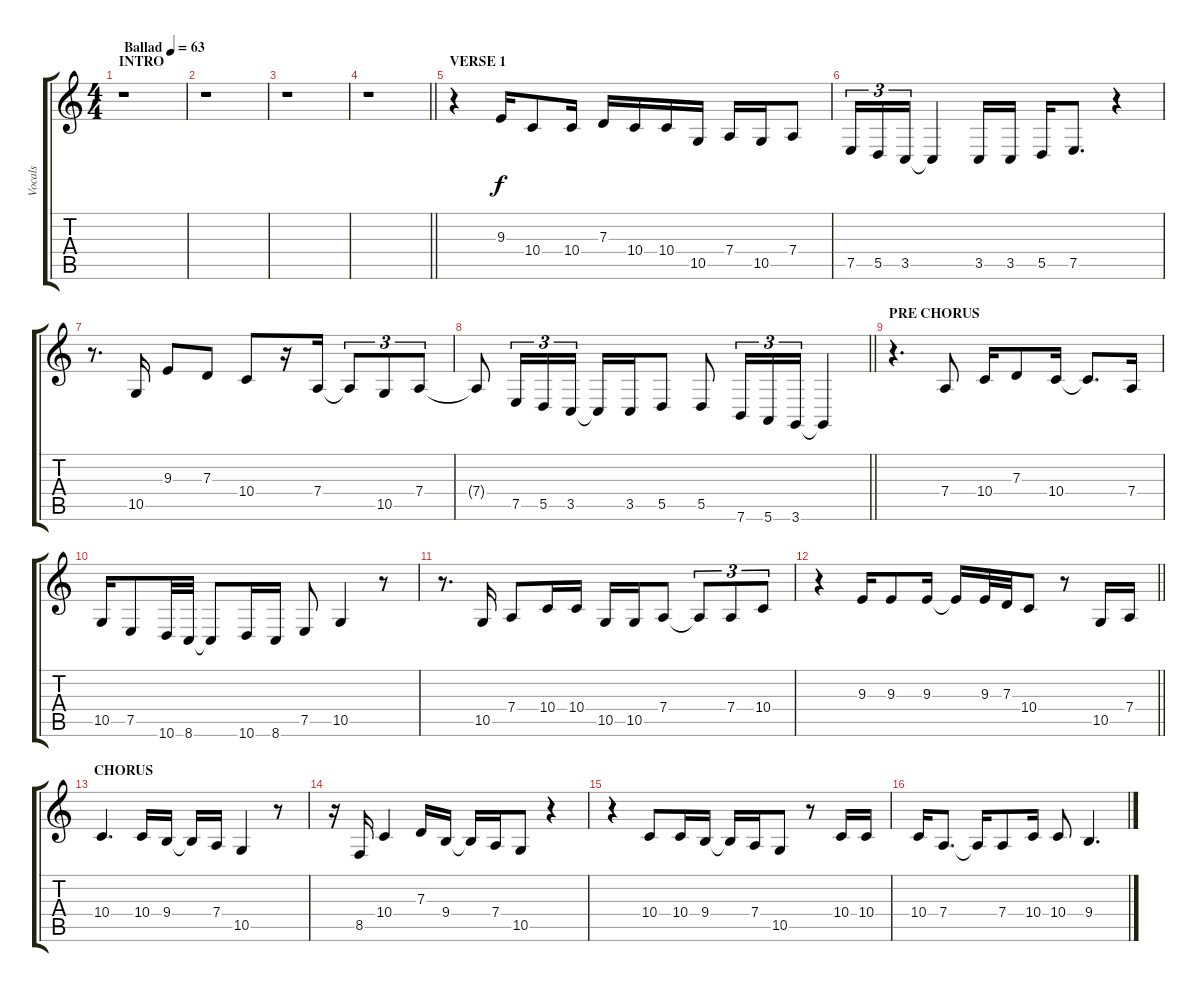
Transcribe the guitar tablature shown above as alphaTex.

\track ("Vocals" "Vocals") {instrument harmonica}
\staff {score tabs}
\tuning (E4 B3 G3 D3 A2 E2) {hide}
\ts (4 4)
\section ("" "INTRO")
\tempo (63 "Ballad")
\clef g2
\ks c
r.1{dy f instrument harmonica} |
r.1 |
r.1 |
\barLineRight lightlight
r.1 |
\section ("" "VERSE 1")
r.4 9.3.16 10.4.8 10.4.16 7.3.16 10.4.16 10.4.16 10.5.16 7.4.16 10.5.16 7.4.8 |
7.5.16{tu (3 2)} 5.5.16{tu (3 2)} 3.5.16{tu (3 2)} 3.5{t}.4 3.5.16 3.5.16 5.5.16 7.5.8{d} r.4 |
r.8{d} 10.5.16 9.3.8 7.3.8 10.4.8 r.16 7.4.16 7.4{t}.8{tu (3 2)} 10.5.8{tu (3 2)} 7.4.8{tu (3 2)} |
\barLineRight lightlight
7.4{t}.8 7.5.16{tu (3 2)} 5.5.16{tu (3 2)} 3.5.16{tu (3 2)} 3.5{t}.16 3.5.16 5.5.8 5.5.8 7.6.16{tu (3 2)} 5.6.16{tu (3 2)} 3.6.16{tu (3 2)} 3.6{t}.4 |
\section ("" "PRE CHORUS")
r.4{d} 7.4.8 10.4.16 7.3.8 10.4.16 10.4{t}.8{d} 7.4.16 |
10.5.16 7.5.8 10.6.32 8.6.32 8.6{t}.8 10.6.16 8.6.16 7.5.8 10.5.4 r.8 |
r.8{d} 10.5.16 7.4.8 10.4.16 10.4.16 10.5.16 10.5.16 7.4.8 7.4{t}.8{tu (3 2)} 7.4.8{tu (3 2)} 10.4.8{tu (3 2)} |
\barLineRight lightlight
r.4 9.3.16 9.3.8 9.3.16 9.3{t}.16 9.3.32 7.3.32 10.4.8 r.8 10.5.16 7.4.16 |
\section ("" "CHORUS")
10.4.4{d} 10.4.16 9.4.16 9.4{t}.16 7.4.16 10.5.4 r.8 |
r.16 8.5.16 10.4.4 7.3.16 9.4.16 9.4{t}.16 7.4.16 10.5.8 r.4 |
r.4 10.4.8 10.4.16 9.4.16 9.4{t}.16 7.4.16 10.5.8 r.8 10.4.16 10.4.16 |
10.4.16 7.4.8{d} 7.4{t}.16 7.4.8 10.4.16 10.4.8 9.4.4{d}
